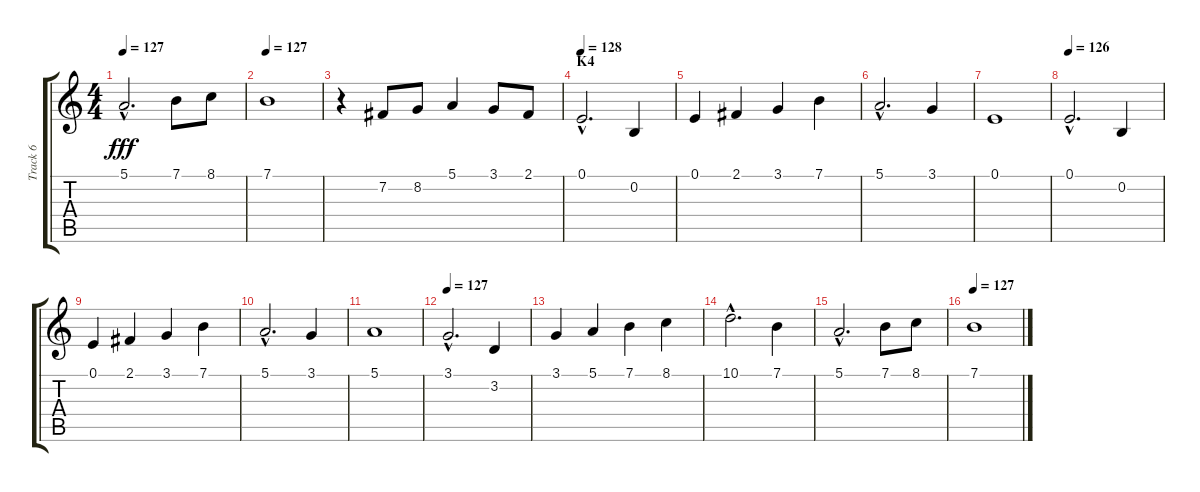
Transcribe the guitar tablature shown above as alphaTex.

\track ("Track 6" "Track 6") {instrument choiraahs}
\staff {score tabs}
\tuning (E4 B3 G3 D3 A2 E2) {hide}
\ts (4 4)
\tempo 127
\clef g2
\ks c
5.1{hac}.2{d dy fff} 7.1.8 8.1.8 |
\tempo 127
7.1.1 |
r.4 7.2.8 8.2.8 5.1.4 3.1.8 2.1.8 |
\section ("" "K4")
\tempo 128
0.1{hac}.2{d instrument choiraahs} 0.2.4 |
0.1.4 2.1.4 3.1.4 7.1.4 |
5.1{hac}.2{d} 3.1.4 |
0.1.1 |
\tempo 126
0.1{hac}.2{d} 0.2.4 |
0.1.4 2.1.4 3.1.4 7.1.4 |
5.1{hac}.2{d} 3.1.4 |
5.1.1 |
\tempo 127
3.1{hac}.2{d} 3.2.4 |
3.1.4 5.1.4 7.1.4 8.1.4 |
10.1{hac}.2{d} 7.1.4 |
5.1{hac}.2{d volume 0} 7.1.8 8.1.8 |
\tempo 127
7.1.1
